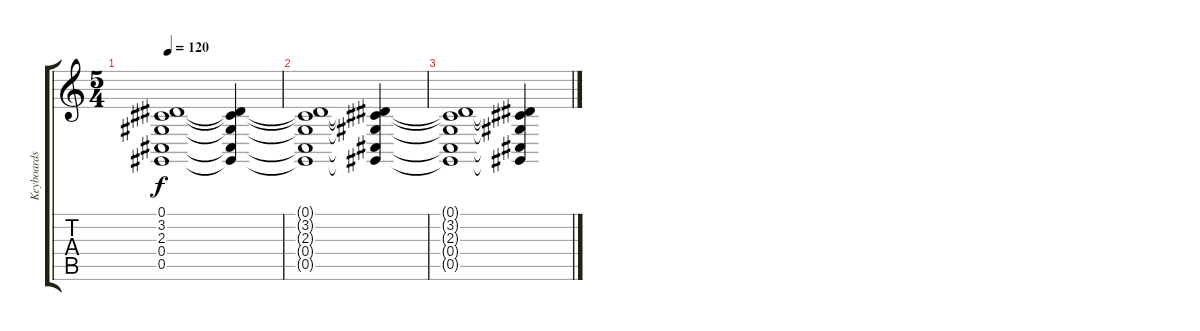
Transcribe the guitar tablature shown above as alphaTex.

\track ("Keyboards" "Keyboards") {instrument lead2sawtooth}
\staff {score tabs}
\tuning (Eb4 Bb3 Gb3 Db3 Ab2 Eb2) {hide}
\ts (5 4)
\tempo 120
\clef g2
\ks c
(0.1{t} 3.2{t} 2.3{t} 0.4{t} 0.5{t}).1{dy f} (0.1{t} 3.2{t} 2.3{t} 0.4{t} 0.5{t}).4 |
(0.1{t} 3.2{t} 2.3{t} 0.4{t} 0.5{t}).1 (0.1{t} 3.2{t} 2.3{t} 0.4{t} 0.5{t}).4 |
(0.1{t} 3.2{t} 2.3{t} 0.4{t} 0.5{t}).1 (0.1{t} 3.2{t} 2.3{t} 0.4{t} 0.5{t}).4
